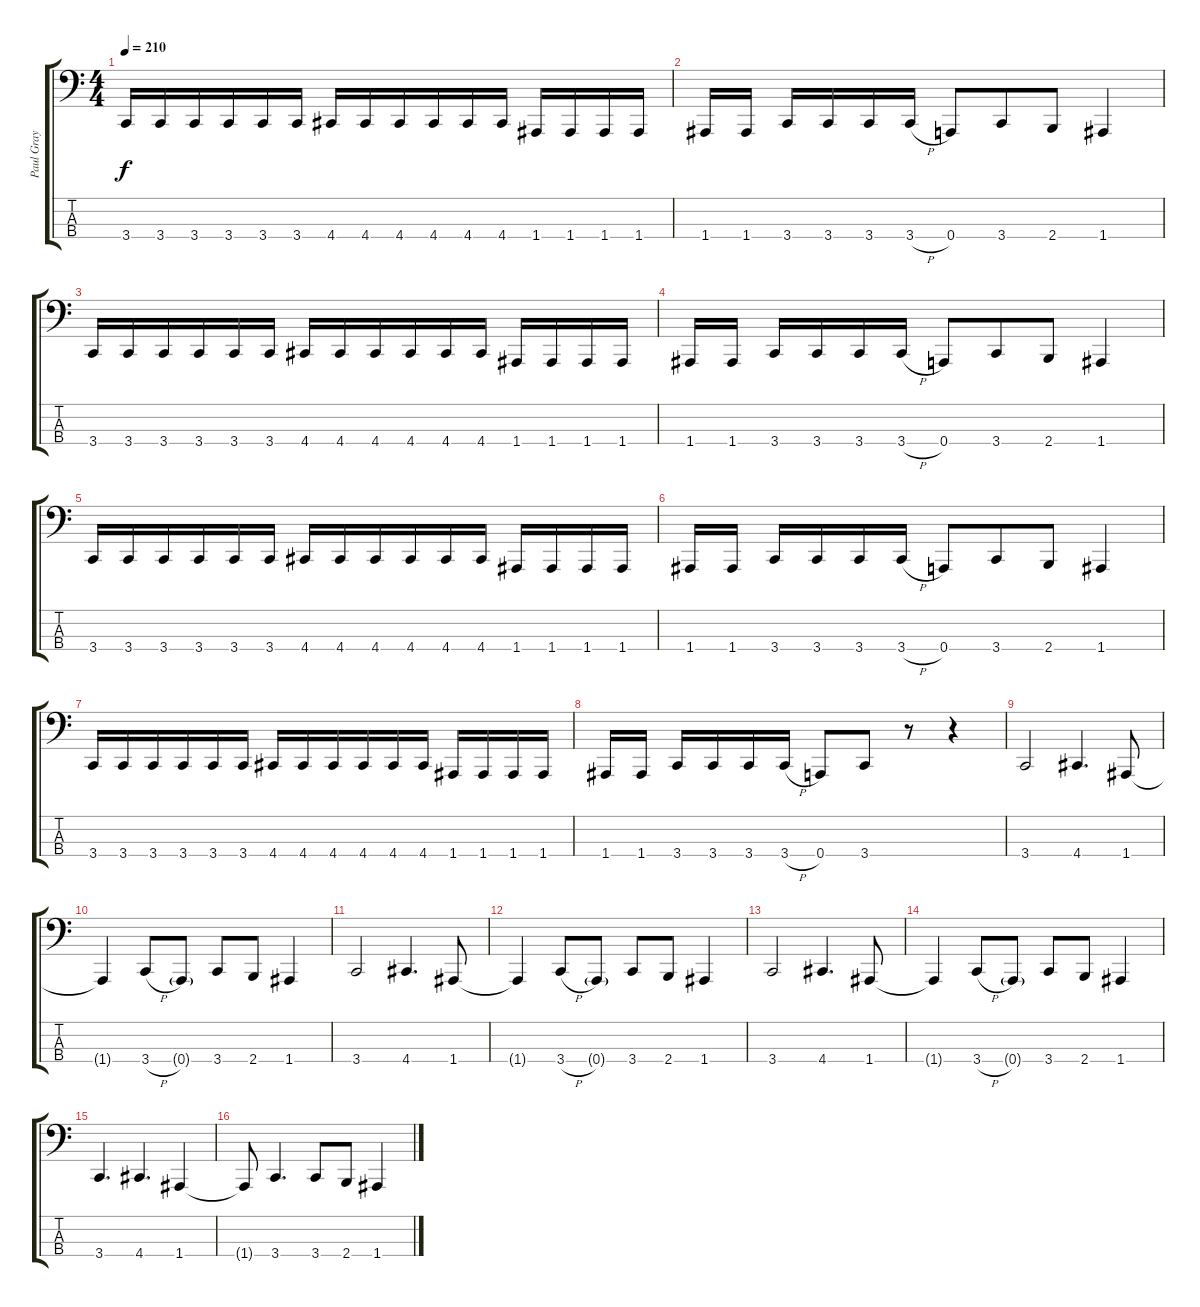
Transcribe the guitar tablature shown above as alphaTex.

\track ("Paul Gray" "Paul Gray") {instrument electricbassfinger}
\staff {score tabs}
\tuning (C2 G1 D1 A0) {hide}
\ts (4 4)
\tempo 210
\clef f4
\ks c
3.4.16{dy f} 3.4.16 3.4.16 3.4.16{beam merge} 3.4.16 3.4.16{beam split} 4.4.16 4.4.16{beam merge} 4.4.16 4.4.16 4.4.16 4.4.16{beam split} 1.4.16 1.4.16 1.4.16 1.4.16 |
1.4.16 1.4.16{beam split} 3.4.16 3.4.16{beam merge} 3.4.16 3.4{h}.16{beam split} 0.4.8{beam merge} 3.4.8 2.4.8 1.4.4 |
3.4.16 3.4.16 3.4.16 3.4.16{beam merge} 3.4.16 3.4.16{beam split} 4.4.16 4.4.16{beam merge} 4.4.16 4.4.16 4.4.16 4.4.16{beam split} 1.4.16 1.4.16 1.4.16 1.4.16 |
1.4.16 1.4.16{beam split} 3.4.16 3.4.16{beam merge} 3.4.16 3.4{h}.16{beam split} 0.4.8{beam merge} 3.4.8 2.4.8 1.4.4 |
3.4.16 3.4.16 3.4.16 3.4.16{beam merge} 3.4.16 3.4.16{beam split} 4.4.16 4.4.16{beam merge} 4.4.16 4.4.16 4.4.16 4.4.16{beam split} 1.4.16 1.4.16 1.4.16 1.4.16 |
1.4.16 1.4.16{beam split} 3.4.16 3.4.16{beam merge} 3.4.16 3.4{h}.16{beam split} 0.4.8{beam merge} 3.4.8 2.4.8 1.4.4 |
3.4.16 3.4.16 3.4.16 3.4.16{beam merge} 3.4.16 3.4.16{beam split} 4.4.16 4.4.16{beam merge} 4.4.16 4.4.16 4.4.16 4.4.16{beam split} 1.4.16 1.4.16 1.4.16 1.4.16 |
1.4.16 1.4.16{beam split} 3.4.16 3.4.16{beam merge} 3.4.16 3.4{h}.16{beam split} 0.4.8{beam merge} 3.4.8 r.8 r.4 |
3.4.2 4.4.4{d} 1.4.8 |
1.4{t}.4 3.4{h}.8 0.4{g}.8 3.4.8 2.4.8 1.4.4 |
3.4.2 4.4.4{d} 1.4.8 |
1.4{t}.4 3.4{h}.8 0.4{g}.8 3.4.8 2.4.8 1.4.4 |
3.4.2 4.4.4{d} 1.4.8 |
1.4{t}.4 3.4{h}.8 0.4{g}.8 3.4.8 2.4.8 1.4.4 |
3.4.4{d} 4.4.4{d} 1.4.4 |
1.4{t}.8 3.4.4{d} 3.4.8 2.4.8 1.4.4
